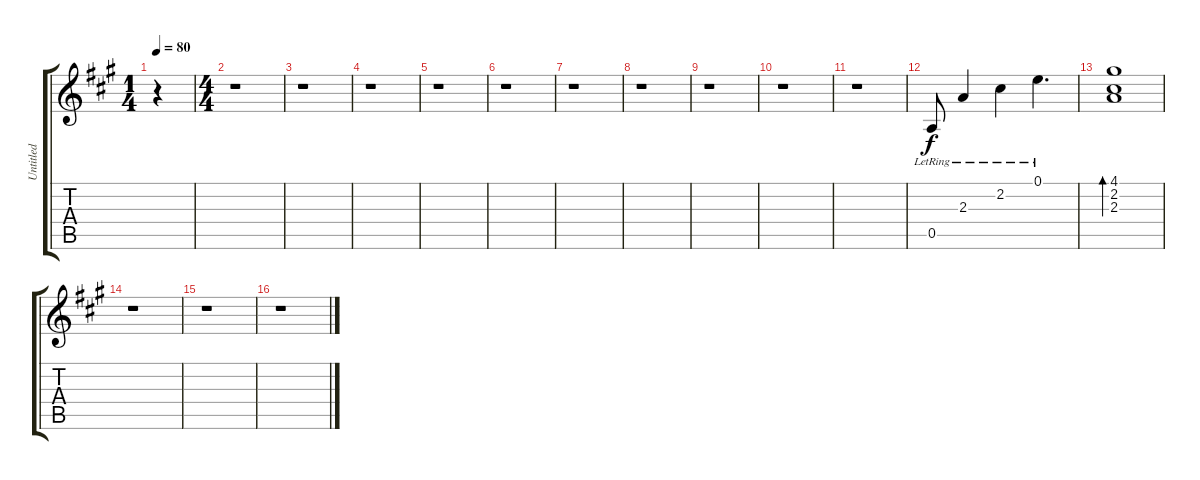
\track ("Untitled" "Untitled") {instrument acousticguitarsteel}
\staff {score tabs}
\tuning (E4 B3 G3 D3 A2 E2) {hide}
\ts (1 4)
\tempo 80
\clef g2
\ks a
r.4{dy f instrument acousticguitarsteel} |
\ts (4 4)
r.1 |
r.1 |
r.1 |
r.1 |
r.1 |
r.1 |
r.1 |
r.1 |
r.1 |
r.1 |
0.5{lr}.8 2.3{lr}.4 2.2{lr}.4 0.1{lr}.4{d} |
(4.1 2.2 2.3).1{bd 30} |
r.1 |
r.1 |
r.1
